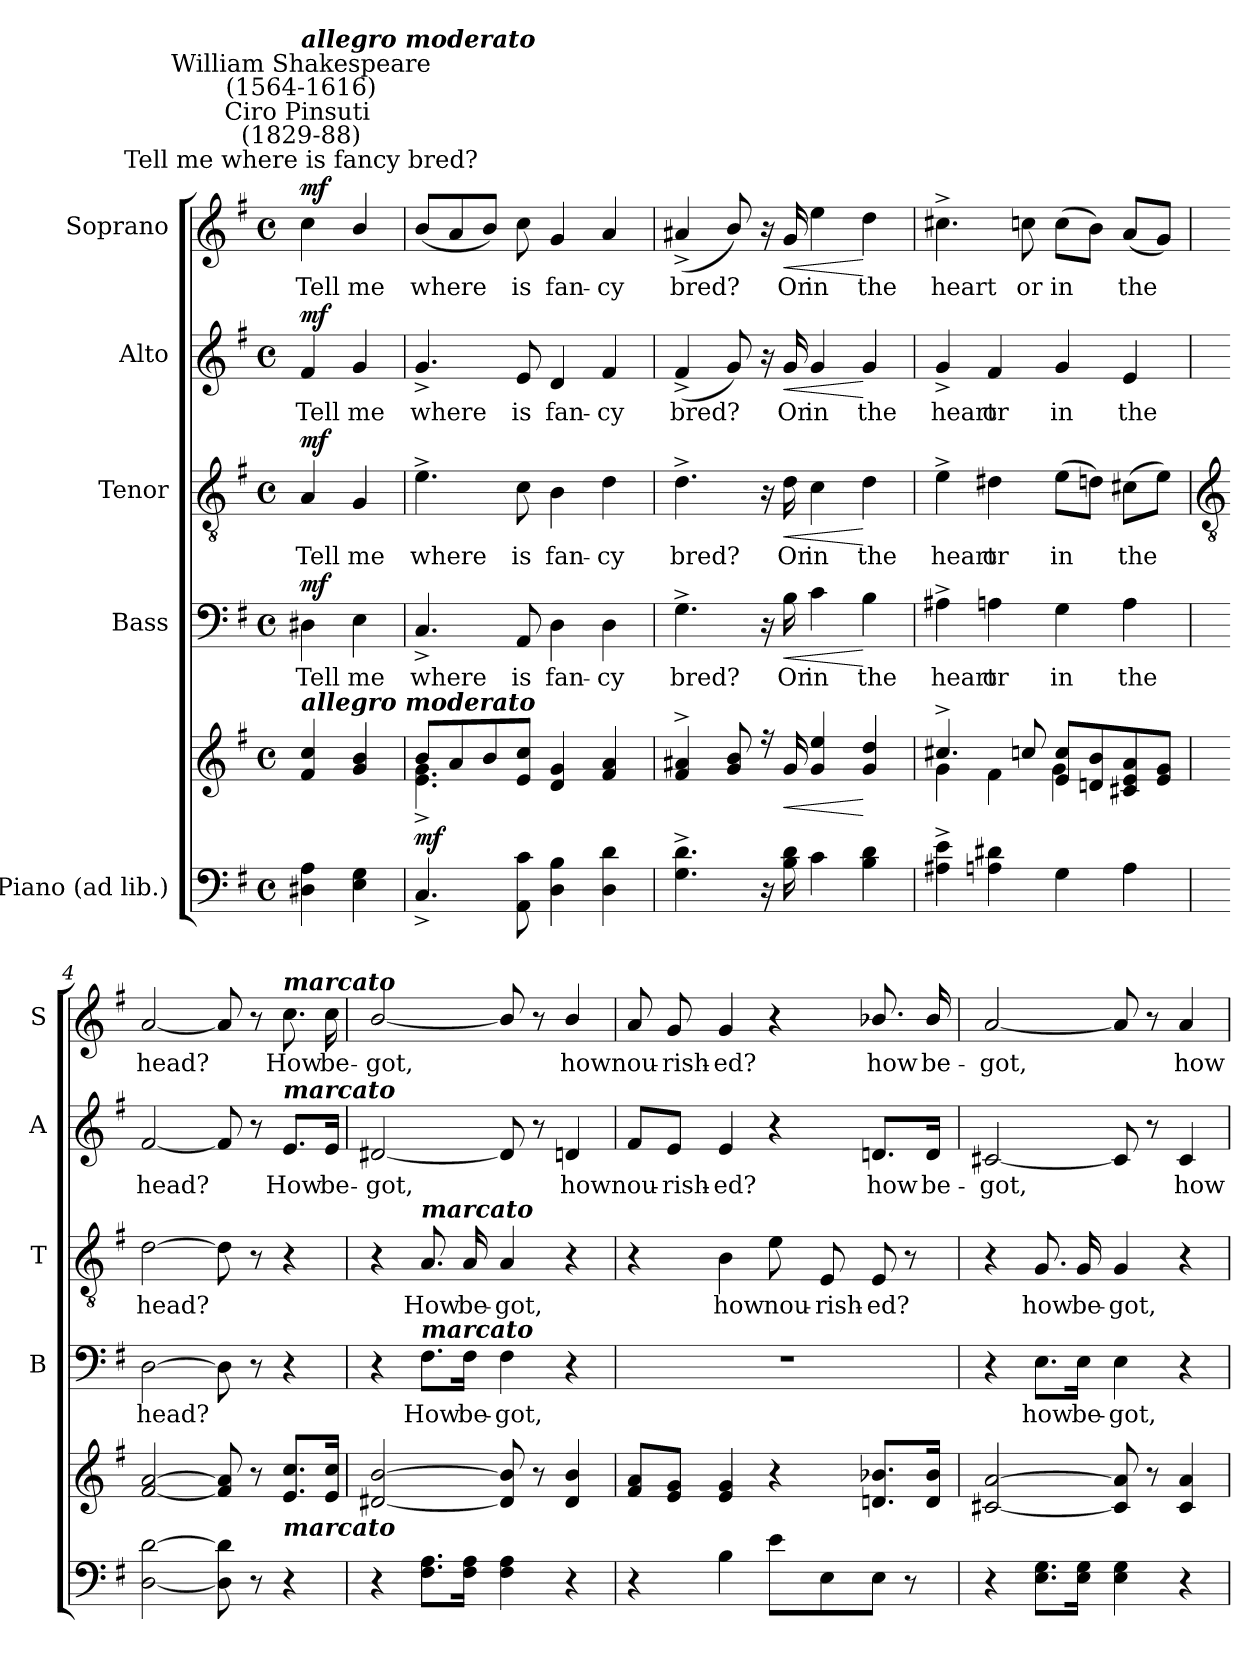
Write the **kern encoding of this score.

**kern	**kern	**dynam	**kern	**text	**dynam	**kern	**text	**dynam	**kern	**text	**dynam	**kern	**text	**dynam
*part5	*part5	*part5	*part4	*part4	*part4	*part3	*part3	*part3	*part2	*part2	*part2	*part1	*part1	*part1
*staff6	*staff5	*staff5/6	*staff4	*staff4	*staff4	*staff3	*staff3	*staff3	*staff2	*staff2	*staff2	*staff1	*staff1	*staff1
*I"Piano (ad lib.)	*	*	*I"Bass	*	*	*I"Tenor	*	*	*I"Alto	*	*	*I"Soprano	*	*
*	*	*	*I'B	*	*	*I'T	*	*	*I'A	*	*	*I'S	*	*
*clefF4	*clefG2	*	*clefF4	*	*	*clefGv2	*	*	*clefG2	*	*	*clefG2	*	*
*k[f#]	*k[f#]	*	*k[f#]	*	*	*k[f#]	*	*	*k[f#]	*	*	*k[f#]	*	*
*G:	*G:	*	*G:	*	*	*G:	*	*	*G:	*	*	*G:	*	*
*M4/4	*M4/4	*	*M4/4	*	*	*M4/4	*	*	*M4/4	*	*	*M4/4	*	*
*met(c)	*met(c)	*	*met(c)	*	*	*met(c)	*	*	*met(c)	*	*	*met(c)	*	*
=	=	=	=	=	=	=	=	=	=	=	=	=	=	=
*	*^	*	*	*	*	*	*	*	*	*	*	*	*	*
!	!	!	!	!	!	!	!	!	!	!	!	!	!LO:TX:a:cj:t=Tell me where is fancy bred?	!	!
!	!	!	!	!	!	!	!	!	!	!	!	!	!LO:TX:a:cj:t=Ciro Pinsuti \n(1829-88)	!	!
!	!	!	!	!	!	!	!	!	!	!	!	!	!LO:TX:a:cj:t=William Shakespeare\n(1564-1616)	!	!
!	!	!	!	!	!	!	!	!	!	!	!	!	!LO:TX:a:Bi:t=allegro moderato	!	!
!	!LO:TX:a:Bi:t=allegro moderato	!	!	!	!	!	!	!	!	!	!	!	!	!	!
!	!	!	!LO:DY:b=2	!	!LO:LY:b	!	!	!LO:LY:b	!	!	!LO:LY:b	!	!	!LO:LY:b	!
!	!	!	!LO:DY:n=1:b	!	!	!LO:DY:b	!	!	!LO:DY:b	!	!	!LO:DY:b	!	!	!LO:DY:b
4D#X\ 4A\	4f#/ 4cc/	2ryy	mf mf	4D#X	Tell	mf	4A	Tell	mf	4f#	Tell	mf	4cc\	Tell	mf
!	!	!	!	!	!LO:LY:b	!	!	!LO:LY:b	!	!	!LO:LY:b	!	!	!LO:LY:b	!
4E 4G	4g/ 4b/	.	.	4E	me	.	4G	me	.	4g	me	.	4b/	me	.
=1	=1	=1	=1	=1	=1	=1	=1	=1	=1	=1	=1	=1	=1	=1	=1
!	!	!	!LO:DY:b	!	!LO:LY:b	!	!	!LO:LY:b	!	!	!LO:LY:b	!	!	!LO:LY:b	!
4.C^	8bL	4.e\^ 4.g\^	mf	4.C^	where	.	4.e^	where	.	4.g^	where	.	(<8bL	where	.
.	8a	.	.	.	.	.	.	.	.	.	.	.	8a	.	.
.	8b	.	.	.	.	.	.	.	.	.	.	.	8bJ)	.	.
!	!	!	!	!	!LO:LY:b	!	!	!LO:LY:b	!	!	!LO:LY:b	!	!	!LO:LY:b	!
8AA 8c	8e 8ccJ	8ryy	.	8AA	is	.	8c	is	.	8e	is	.	8cc	is	.
!	!	!	!	!	!LO:LY:b	!	!	!LO:LY:b	!	!	!LO:LY:b	!	!	!LO:LY:b	!
4D 4B	4d 4g	2ryy	.	4D	fan-	.	4B	fan-	.	4d	fan-	.	4g	fan-	.
!	!	!	!	!	!LO:LY:b	!	!	!LO:LY:b	!	!	!LO:LY:b	!	!	!LO:LY:b	!
4D 4d	4f# 4a	.	.	4D	-cy	.	4d	-cy	.	4f#	-cy	.	4a	-cy	.
=2	=2	=2	=2	=2	=2	=2	=2	=2	=2	=2	=2	=2	=2	=2	=2
!	!	!	!	!	!LO:LY:b	!	!	!LO:LY:b	!	!	!LO:LY:b	!	!	!LO:LY:b	!
4.G^ 4.d^	4f#^ 4a#X^	1ryy	.	4.G^	bred?	.	4.d^	bred?	.	(<4f#^	bred?	.	(<4a#X^	bred?	.
.	8g/ 8b/	.	.	.	.	.	.	.	.	8g)	.	.	8b/)	.	.
16r	16r	.	.	16r	.	.	16r	.	.	16r	.	.	16r	.	.
!	!	!	!LO:HP:b	!	!LO:LY:b	!LO:HP:b	!	!LO:LY:b	!LO:HP:b	!	!LO:LY:b	!LO:HP:b	!	!LO:LY:b	!LO:HP:b
16B 16d	16g	.	<	16B	Or	<	16d	Or	<	16g	Or	<	16g	Or	<
!	!	!	!	!	!LO:LY:b	!	!	!LO:LY:b	!	!	!LO:LY:b	!	!	!LO:LY:b	!
4c	4g 4ee	.	.	4c	in	.	4c	in	.	4g	in	.	4ee	in	.
!	!	!	!	!	!LO:LY:b	!	!	!LO:LY:b	!	!	!LO:LY:b	!	!	!LO:LY:b	!
4B 4d	4g 4dd	.	[	4B	the	[	4d	the	[	4g	the	[	4dd	the	[
=3	=3	=3	=3	=3	=3	=3	=3	=3	=3	=3	=3	=3	=3	=3	=3
!	!	!	!	!	!LO:LY:b	!	!	!LO:LY:b	!	!	!LO:LY:b	!	!	!LO:LY:b	!
4A#X^ 4e^	4.cc#X^/	4g\	.	4A#X^	heart	.	4e^	heart	.	4g^	heart	.	4.cc#X^	heart	.
!	!	!	!	!	!LO:LY:b	!	!	!LO:LY:b	!	!	!LO:LY:b	!	!	!	!
4An 4d#X	.	4f#\	.	4An	or	.	4d#X	or	.	4f#	or	.	.	.	.
!	!	!	!	!	!	!	!	!	!	!	!	!	!	!LO:LY:b	!
.	8ccn/	.	.	.	.	.	.	.	.	.	.	.	8ccn	or	.
!	!	!	!	!	!LO:LY:b	!	!	!LO:LY:b	!	!	!LO:LY:b	!	!	!LO:LY:b	!
4G	8e 8ccL	4g\	.	4G	in	.	(>8eL	in	.	4g	in	.	(>8ccL	in	.
.	8dn 8b	.	.	.	.	.	8dnJ)	.	.	.	.	.	8bJ)	.	.
!	!	!	!	!	!LO:LY:b	!	!	!LO:LY:b	!	!	!LO:LY:b	!	!	!LO:LY:b	!
4A	8c#X 8e 8a	4ryy	.	4A	the	.	(>8c#XL	the	.	4e	the	.	(<8aL	the	.
.	8e 8gJ	.	.	.	.	.	8eJ)	.	.	.	.	.	8gJ)	.	.
*	*v	*v	*	*	*	*	*	*	*	*	*	*	*	*	*
!!LO:LB:g=z
=4	=4	=4	=4	=4	=4	=4	=4	=4	=4	=4	=4	=4	=4	=4
*	*	*	*	*	*	*clefGv2	*	*	*	*	*	*	*	*
!	!	!	!	!LO:LY:b	!	!	!LO:LY:b	!	!	!LO:LY:b	!	!	!LO:LY:b	!
[2D [2d	[2f# [2a	.	[2D	head?	.	[2d	head?	.	[2f#	head?	.	[2a	head?	.
8D] 8d]	8f#] 8a]	.	8D]	.	.	8d]	.	.	8f#]	.	.	8a]	.	.
8r	8r	.	8r	.	.	8r	.	.	8r	.	.	8r	.	.
!	!	!	!	!	!	!	!	!	!	!	!	!LO:TX:a:Bi:t=marcato	!	!
!	!	!	!	!	!	!	!	!	!LO:TX:a:Bi:t=marcato	!	!	!	!	!
!	!LO:TX:b:Bi:t=marcato	!	!	!	!	!	!	!	!	!	!	!	!	!
!	!	!	!	!	!	!	!	!	!	!LO:LY:b	!	!	!LO:LY:b	!
4r	8.e 8.ccL	.	4r	.	.	4r	.	.	8.e/L	How	.	8.cc	How	.
!	!	!	!	!	!	!	!	!	!	!LO:LY:b	!	!	!LO:LY:b	!
.	16e 16ccJ	.	.	.	.	.	.	.	16e/Jk	be-	.	16cc	be-	.
=5	=5	=5	=5	=5	=5	=5	=5	=5	=5	=5	=5	=5	=5	=5
!	!	!	!	!	!	!	!	!	!	!LO:LY:b	!	!	!LO:LY:b	!
4r	[2d#X/ [2b/	.	4r	.	.	4r	.	.	[2d#X/	-got,	.	[2b/	-got,	.
!	!	!	!	!	!	!LO:TX:a:Bi:t=marcato	!	!	!	!	!	!	!	!
!	!	!	!LO:TX:a:Bi:t=marcato	!	!	!	!	!	!	!	!	!	!	!
!	!	!	!	!LO:LY:b	!	!	!LO:LY:b	!	!	!	!	!	!	!
8.F# 8.AL	.	.	8.F#\L	How	.	8.A	How	.	.	.	.	.	.	.
!	!	!	!	!LO:LY:b	!	!	!LO:LY:b	!	!	!	!	!	!	!
16F# 16AJ	.	.	16F#\Jk	be-	.	16A	be-	.	.	.	.	.	.	.
!	!	!	!	!LO:LY:b	!	!	!LO:LY:b	!	!	!	!	!	!	!
4F# 4A	8d#/] 8b/]	.	4F#	-got,	.	4A	-got,	.	8d#/]	.	.	8b/]	.	.
.	8r	.	.	.	.	.	.	.	8r	.	.	8r	.	.
!	!	!	!	!	!	!	!	!	!	!LO:LY:b	!	!	!LO:LY:b	!
4r	4d#/ 4b/	.	4r	.	.	4r	.	.	4dn/	how	.	4b/	how	.
=6	=6	=6	=6	=6	=6	=6	=6	=6	=6	=6	=6	=6	=6	=6
!	!	!	!	!	!	!	!	!	!	!LO:LY:b	!	!	!LO:LY:b	!
4r	8f# 8aL	.	1r	.	.	4r	.	.	8f#/L	nou-	.	8a	nou-	.
!	!	!	!	!	!	!	!	!	!	!LO:LY:b	!	!	!LO:LY:b	!
.	8e 8gJ	.	.	.	.	.	.	.	8e/J	-rish-	.	8g	-rish-	.
!	!	!	!	!	!	!	!LO:LY:b	!	!	!LO:LY:b	!	!	!LO:LY:b	!
4B	4e 4g	.	.	.	.	4B	how	.	4e	-ed?	.	4g	-ed?	.
!	!	!	!	!	!	!	!LO:LY:b	!	!	!	!	!	!	!
8eL	4r	.	.	.	.	8e	nou-	.	4r	.	.	4r	.	.
!	!	!	!	!	!	!	!LO:LY:b	!	!	!	!	!	!	!
8E	.	.	.	.	.	8E	-rish-	.	.	.	.	.	.	.
!	!	!	!	!	!	!	!LO:LY:b	!	!	!LO:LY:b	!	!	!LO:LY:b	!
8EJ	8.dn/ 8.b-X/L	.	.	.	.	8E	-ed?	.	8.dn/L	how	.	8.b-X/	how	.
8r	.	.	.	.	.	8r	.	.	.	.	.	.	.	.
!	!	!	!	!	!	!	!	!	!	!LO:LY:b	!	!	!LO:LY:b	!
.	16d/ 16b-/J	.	.	.	.	.	.	.	16d/Jk	be-	.	16b-/	be-	.
=7	=7	=7	=7	=7	=7	=7	=7	=7	=7	=7	=7	=7	=7	=7
!	!	!	!	!	!	!	!	!	!	!LO:LY:b	!	!	!LO:LY:b	!
4r	[2c#X [2a	.	4r	.	.	4r	.	.	[2c#X	-got,	.	[2a	-got,	.
!	!	!	!	!LO:LY:b	!	!	!LO:LY:b	!	!	!	!	!	!	!
8.E 8.GL	.	.	8.E\L	how	.	8.G	how	.	.	.	.	.	.	.
!	!	!	!	!LO:LY:b	!	!	!LO:LY:b	!	!	!	!	!	!	!
16E 16GJ	.	.	16E\Jk	be-	.	16G	be-	.	.	.	.	.	.	.
!	!	!	!	!LO:LY:b	!	!	!LO:LY:b	!	!	!	!	!	!	!
4E 4G	8c#] 8a]	.	4E	-got,	.	4G	-got,	.	8c#]	.	.	8a]	.	.
.	8r	.	.	.	.	.	.	.	8r	.	.	8r	.	.
!	!	!	!	!	!	!	!	!	!	!LO:LY:b	!	!	!LO:LY:b	!
4r	4c# 4a	.	4r	.	.	4r	.	.	4c#	how	.	4a	how	.
=	=	=	=	=	=	=	=	=	=	=	=	=	=	=
*-	*-	*-	*-	*-	*-	*-	*-	*-	*-	*-	*-	*-	*-	*-
